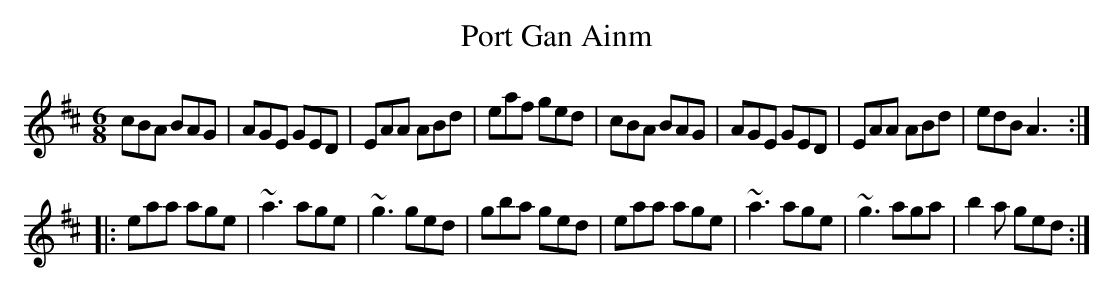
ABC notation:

X:1
T:Port Gan Ainm
M:6/8
K:Amix
cBA BAG|AGE GED|EAA ABd|eaf ged|cBA BAG|AGE GED|EAA ABd|edB A3:|
|:eaa age|~a3 age|~g3 ged|gba ged|eaa age|~a3 age|~g3 aga|b2a ged:|
